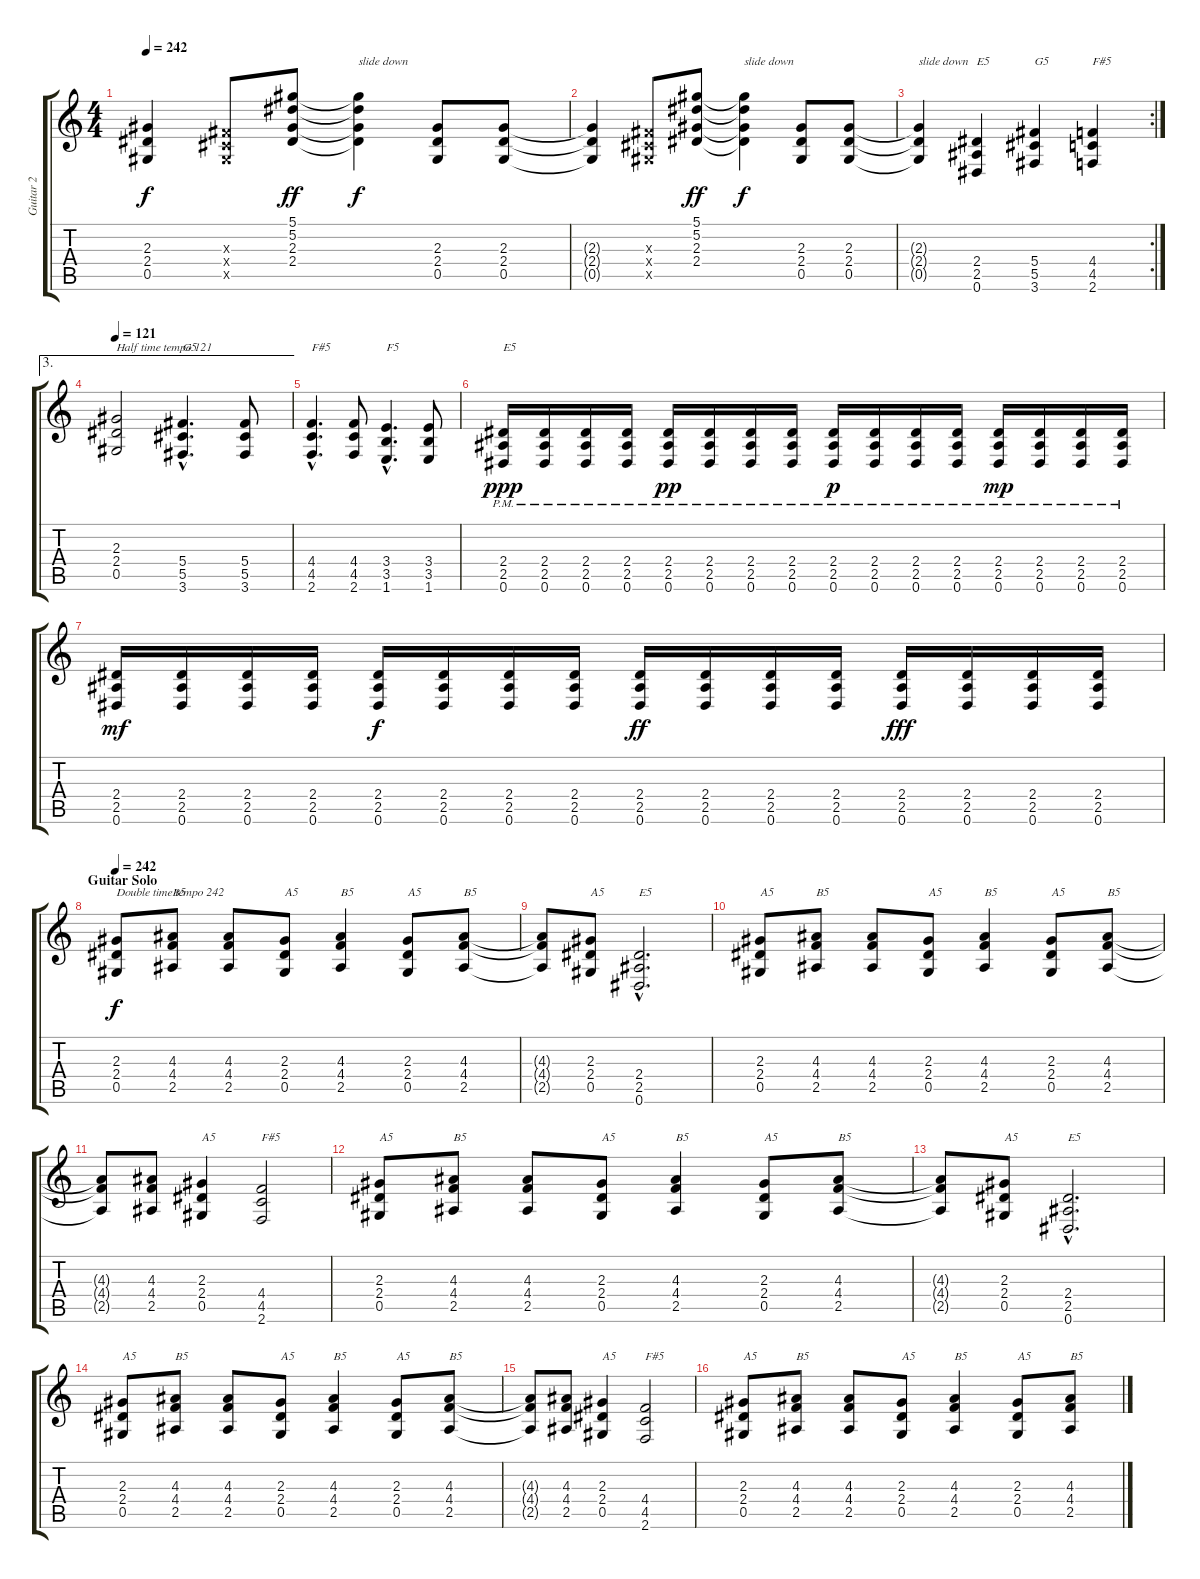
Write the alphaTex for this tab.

\track ("Guitar 2" "Guitar 2") {instrument distortionguitar}
\staff {score tabs}
\tuning (Eb4 Bb3 Gb3 Db3 Ab2 Eb2) {hide}
\ts (4 4)
\tempo 242
\clef g2
\ks c
(2.3{t} 2.4{t} 0.5{t}).4{dy f} (0.3{x} 0.4{x} 0.5{x}).8 (5.1 5.2 2.3 2.4).8{dy ff} (5.1{t} 5.2{t} 2.3{t} 2.4{t}).4{txt "slide down" dy f} (2.3 2.4 0.5).8 (2.3 2.4 0.5).8 |
(2.3{t} 2.4{t} 0.5{t}).4 (0.3{x} 0.4{x} 0.5{x}).8 (5.1 5.2 2.3 2.4).8{dy ff} (5.1{t} 5.2{t} 2.3{t} 2.4{t}).4{txt "slide down" dy f} (2.3 2.4 0.5).8 (2.3 2.4 0.5).8 |
\rc 2
(2.3{t} 2.4{t} 0.5{t}).4{txt "slide down"} (2.4 2.5 0.6).4{txt "E5"} (5.4 5.5 3.6).4{txt "G5"} (4.4 4.5 2.6).4{txt "F#5"} |
\ae 3
\tempo 121
(2.3 2.4 0.5).2{txt "Half time tempo 121"} (5.4{hac} 5.5{hac} 3.6{hac}).4{d txt "G5"} (5.4 5.5 3.6).8 |
(4.4{hac} 4.5{hac} 2.6{hac}).4{d txt "F#5"} (4.4 4.5 2.6).8 (3.4{hac} 3.5{hac} 1.6{hac}).4{d txt "F5"} (3.4 3.5 1.6).8 |
(2.4 2.5 0.6{pm}).16{txt "E5" dy ppp} (2.4 2.5 0.6{pm}).16 (2.4 2.5 0.6{pm}).16 (2.4 2.5 0.6{pm}).16 (2.4 2.5 0.6{pm}).16{dy pp} (2.4 2.5 0.6{pm}).16 (2.4 2.5 0.6{pm}).16 (2.4 2.5 0.6{pm}).16 (2.4 2.5 0.6{pm}).16{dy p} (2.4 2.5 0.6{pm}).16 (2.4 2.5 0.6{pm}).16 (2.4 2.5 0.6{pm}).16 (2.4 2.5 0.6{pm}).16{dy mp} (2.4 2.5 0.6{pm}).16 (2.4 2.5 0.6{pm}).16 (2.4 2.5 0.6{pm}).16 |
(2.4 2.5 0.6).16{dy mf} (2.4 2.5 0.6).16 (2.4 2.5 0.6).16 (2.4 2.5 0.6).16 (2.4 2.5 0.6).16{dy f} (2.4 2.5 0.6).16 (2.4 2.5 0.6).16 (2.4 2.5 0.6).16 (2.4 2.5 0.6).16{dy ff} (2.4 2.5 0.6).16 (2.4 2.5 0.6).16 (2.4 2.5 0.6).16 (2.4 2.5 0.6).16{dy fff} (2.4 2.5 0.6).16 (2.4 2.5 0.6).16 (2.4 2.5 0.6).16 |
\section ("" "Guitar Solo")
\tempo 242
(2.3 2.4 0.5).8{txt "Double time tempo 242" dy f} (4.3 4.4 2.5).8{txt "B5"} (4.3 4.4 2.5).8 (2.3 2.4 0.5).8{txt "A5"} (4.3 4.4 2.5).4{txt "B5"} (2.3 2.4 0.5).8{txt "A5"} (4.3 4.4 2.5).8{txt "B5"} |
(4.3{t} 4.4{t} 2.5{t}).8 (2.3 2.4 0.5).8{txt "A5"} (2.4{hac} 2.5{hac} 0.6{hac}).2{d txt "E5"} |
(2.3 2.4 0.5).8{txt "A5"} (4.3 4.4 2.5).8{txt "B5"} (4.3 4.4 2.5).8 (2.3 2.4 0.5).8{txt "A5"} (4.3 4.4 2.5).4{txt "B5"} (2.3 2.4 0.5).8{txt "A5"} (4.3 4.4 2.5).8{txt "B5"} |
(4.3{t} 4.4{t} 2.5{t}).8 (4.3 4.4 2.5).8 (2.3 2.4 0.5).4{txt "A5"} (4.4 4.5 2.6).2{txt "F#5"} |
(2.3 2.4 0.5).8{txt "A5"} (4.3 4.4 2.5).8{txt "B5"} (4.3 4.4 2.5).8 (2.3 2.4 0.5).8{txt "A5"} (4.3 4.4 2.5).4{txt "B5"} (2.3 2.4 0.5).8{txt "A5"} (4.3 4.4 2.5).8{txt "B5"} |
(4.3{t} 4.4{t} 2.5{t}).8 (2.3 2.4 0.5).8{txt "A5"} (2.4{hac} 2.5{hac} 0.6{hac}).2{d txt "E5"} |
(2.3 2.4 0.5).8{txt "A5"} (4.3 4.4 2.5).8{txt "B5"} (4.3 4.4 2.5).8 (2.3 2.4 0.5).8{txt "A5"} (4.3 4.4 2.5).4{txt "B5"} (2.3 2.4 0.5).8{txt "A5"} (4.3 4.4 2.5).8{txt "B5"} |
(4.3{t} 4.4{t} 2.5{t}).8 (4.3 4.4 2.5).8 (2.3 2.4 0.5).4{txt "A5"} (4.4 4.5 2.6).2{txt "F#5"} |
(2.3 2.4 0.5).8{txt "A5"} (4.3 4.4 2.5).8{txt "B5"} (4.3 4.4 2.5).8 (2.3 2.4 0.5).8{txt "A5"} (4.3 4.4 2.5).4{txt "B5"} (2.3 2.4 0.5).8{txt "A5"} (4.3 4.4 2.5).8{txt "B5"}
